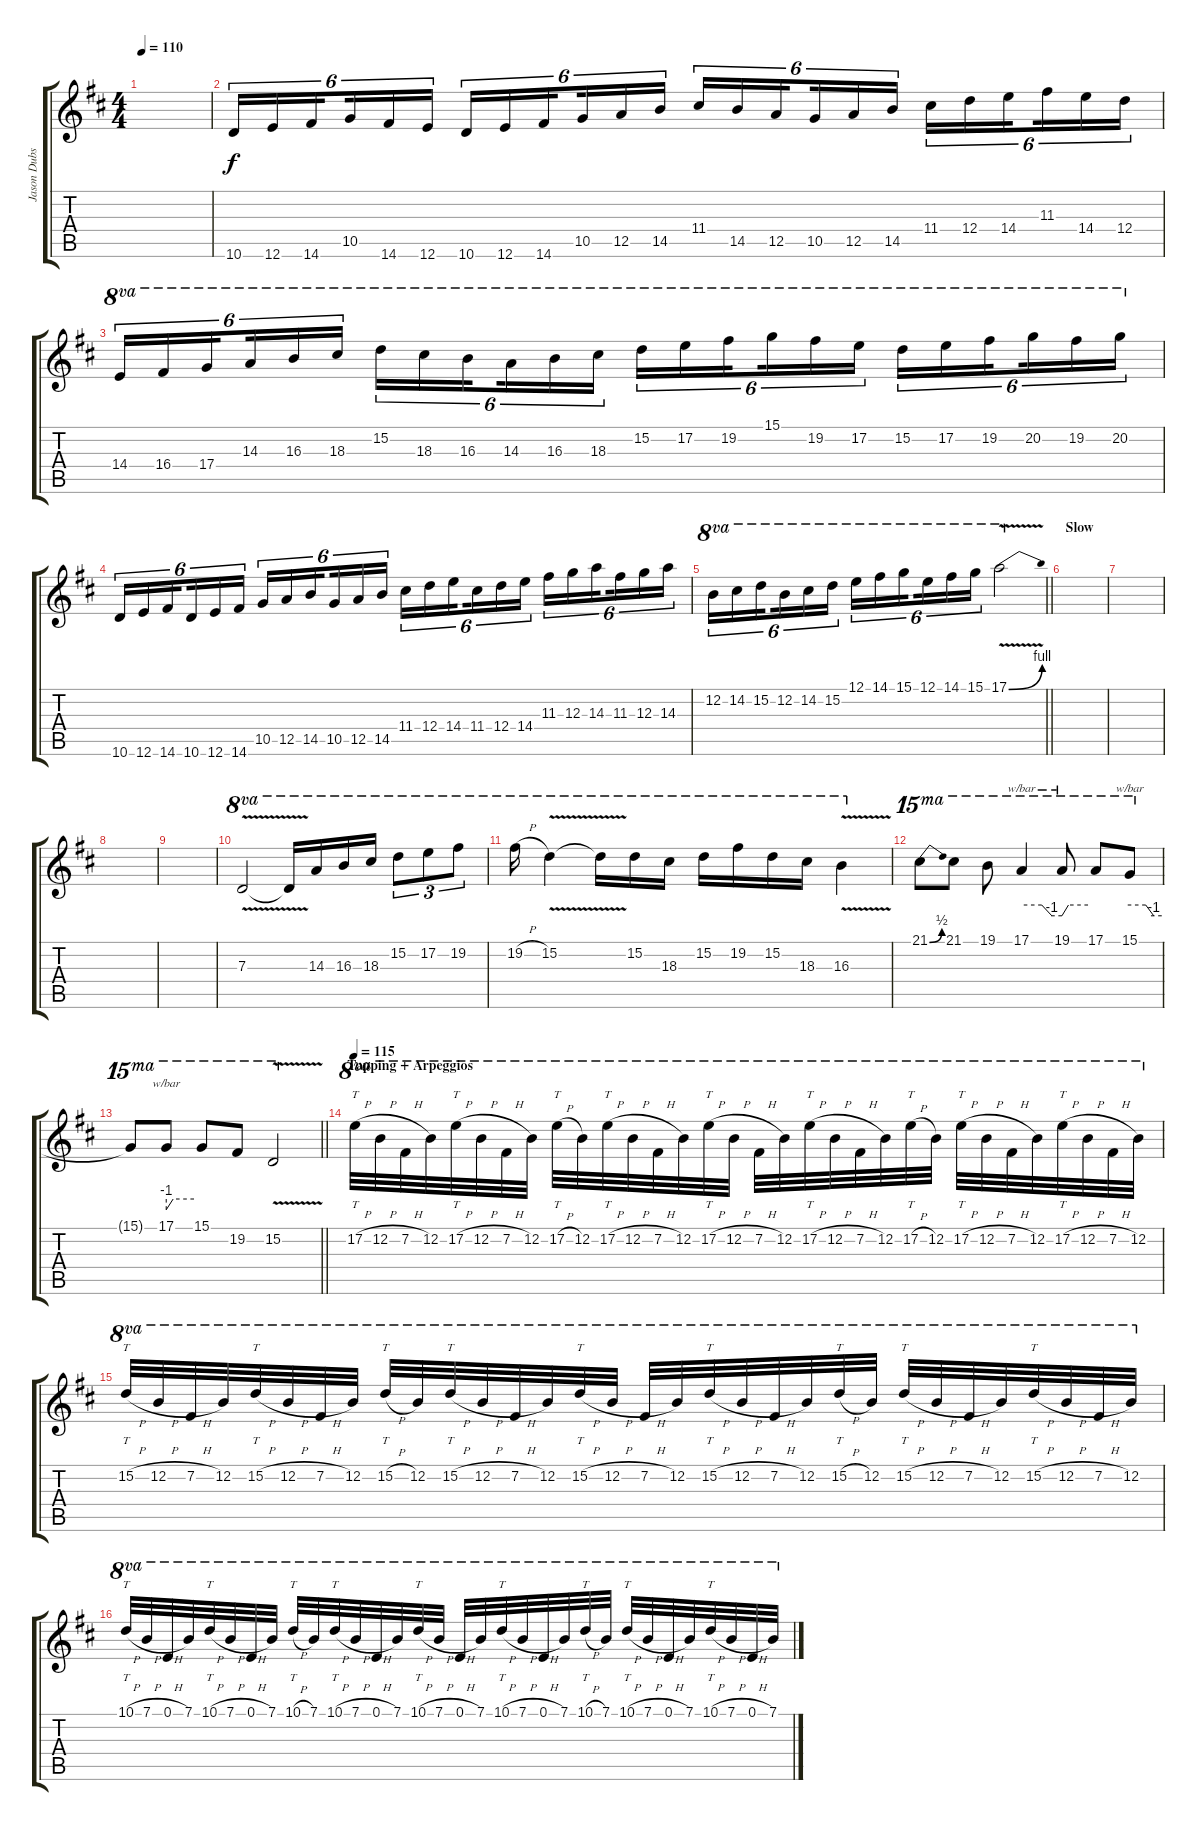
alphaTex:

\track ("Jason Dubs" "Jason Dubs") {instrument overdrivenguitar}
\staff {score tabs}
\tuning (E4 B3 G3 D3 A2 E2) {hide}
\ts (4 4)
\tempo 110
\clef g2
\ks bminor
|
10.6.16{tu (6 4)} 12.6.16{tu (6 4)} 14.6.16{tu (6 4) beam splitsecondary} 10.5.16{tu (6 4)} 14.6.16{tu (6 4)} 12.6.16{tu (6 4)} 10.6.16{tu (6 4)} 12.6.16{tu (6 4)} 14.6.16{tu (6 4) beam splitsecondary} 10.5.16{tu (6 4)} 12.5.16{tu (6 4)} 14.5.16{tu (6 4)} 11.4.16{tu (6 4)} 14.5.16{tu (6 4)} 12.5.16{tu (6 4) beam splitsecondary} 10.5.16{tu (6 4)} 12.5.16{tu (6 4)} 14.5.16{tu (6 4)} 11.4.16{tu (6 4)} 12.4.16{tu (6 4)} 14.4.16{tu (6 4) beam splitsecondary} 11.3.16{tu (6 4)} 14.4.16{tu (6 4)} 12.4.16{tu (6 4)} |
14.4.16{tu (6 4) ot 8va} 16.4.16{tu (6 4) ot 8va} 17.4.16{tu (6 4) ot 8va beam splitsecondary} 14.3.16{tu (6 4) ot 8va} 16.3.16{tu (6 4) ot 8va} 18.3.16{tu (6 4) ot 8va} 15.2.16{tu (6 4) ot 8va} 18.3.16{tu (6 4) ot 8va} 16.3.16{tu (6 4) ot 8va beam splitsecondary} 14.3.16{tu (6 4) ot 8va} 16.3.16{tu (6 4) ot 8va} 18.3.16{tu (6 4) ot 8va} 15.2.16{tu (6 4) ot 8va} 17.2.16{tu (6 4) ot 8va} 19.2.16{tu (6 4) ot 8va beam splitsecondary} 15.1.16{tu (6 4) ot 8va} 19.2.16{tu (6 4) ot 8va} 17.2.16{tu (6 4) ot 8va} 15.2.16{tu (6 4) ot 8va} 17.2.16{tu (6 4) ot 8va} 19.2.16{tu (6 4) ot 8va beam splitsecondary} 20.2.16{tu (6 4) ot 8va} 19.2.16{tu (6 4) ot 8va} 20.2.16{tu (6 4) ot 8va} |
10.6.16{tu (6 4)} 12.6.16{tu (6 4)} 14.6.16{tu (6 4) beam splitsecondary} 10.6.16{tu (6 4)} 12.6.16{tu (6 4)} 14.6.16{tu (6 4)} 10.5.16{tu (6 4)} 12.5.16{tu (6 4)} 14.5.16{tu (6 4) beam splitsecondary} 10.5.16{tu (6 4)} 12.5.16{tu (6 4)} 14.5.16{tu (6 4)} 11.4.16{tu (6 4)} 12.4.16{tu (6 4)} 14.4.16{tu (6 4) beam splitsecondary} 11.4.16{tu (6 4)} 12.4.16{tu (6 4)} 14.4.16{tu (6 4)} 11.3.16{tu (6 4)} 12.3.16{tu (6 4)} 14.3.16{tu (6 4) beam splitsecondary} 11.3.16{tu (6 4)} 12.3.16{tu (6 4)} 14.3.16{tu (6 4)} |
\barLineRight lightlight
12.2.16{tu (6 4) ot 8va} 14.2.16{tu (6 4) ot 8va} 15.2.16{tu (6 4) ot 8va beam splitsecondary} 12.2.16{tu (6 4) ot 8va} 14.2.16{tu (6 4) ot 8va} 15.2.16{tu (6 4) ot 8va} 12.1.16{tu (6 4) ot 8va} 14.1.16{tu (6 4) ot 8va} 15.1.16{tu (6 4) ot 8va beam splitsecondary} 12.1.16{tu (6 4) ot 8va} 14.1.16{tu (6 4) ot 8va} 15.1.16{tu (6 4) ot 8va} 17.1{be (bend 0 0 60 4) v}.2{ot 8va} |
\section ("" "Slow")
|
|
|
|
7.3{v}.2{ot 8va} 7.3{t}.16{ot 8va} 14.3.16{ot 8va} 16.3.16{ot 8va} 18.3.16{ot 8va} 15.2.8{tu (3 2) ot 8va} 17.2.8{tu (3 2) ot 8va} 19.2.8{tu (3 2) ot 8va} |
19.2{h}.16{ot 8va} 15.2{v}.4{ot 8va} 15.2{t}.16{ot 8va} 15.2.16{ot 8va} 18.3.16{ot 8va} 15.2.16{ot 8va} 19.2.16{ot 8va} 15.2.16{ot 8va} 18.3.16{ot 8va} 16.3{v}.4{ot 8va} |
21.1{be (bend 0 0 60 2)}.8{ot 15ma} 21.1.8{ot 15ma} 19.1.8{ot 15ma} 17.1.4{tbe (custom default 0 0 30 0 45 -4 60 -4) ot 15ma} 19.1.8{tbe (custom default 0 -4 15 0 60 0) ot 15ma} 17.1.8{ot 15ma} 15.1.8{tbe (custom default 0 0 30 0 45 -4 60 -4) ot 15ma} |
\barLineRight lightlight
15.1{t}.8{ot 15ma} 17.1.8{tbe (custom default 0 -4 15 0 60 0) ot 15ma} 15.1.8{ot 15ma} 19.2.8{ot 15ma} 15.2{v}.2{ot 15ma} |
\section ("" "Tapping + Arpeggios")
\tempo 115
17.2{h}.32{tt ot 8va balance 16} 12.2{h}.32{ot 8va} 7.2{h}.32{ot 8va} 12.2.32{ot 8va} 17.2{h}.32{tt ot 8va} 12.2{h}.32{ot 8va} 7.2{h}.32{ot 8va} 12.2.32{ot 8va} 17.2{h}.32{tt ot 8va} 12.2.32{ot 8va} 17.2{h}.32{tt ot 8va} 12.2{h}.32{ot 8va} 7.2{h}.32{ot 8va} 12.2.32{ot 8va} 17.2{h}.32{tt ot 8va} 12.2{h}.32{ot 8va} 7.2{h}.32{ot 8va} 12.2.32{ot 8va} 17.2{h}.32{tt ot 8va} 12.2{h}.32{ot 8va} 7.2{h}.32{ot 8va} 12.2.32{ot 8va} 17.2{h}.32{tt ot 8va} 12.2.32{ot 8va} 17.2{h}.32{tt ot 8va} 12.2{h}.32{ot 8va} 7.2{h}.32{ot 8va} 12.2.32{ot 8va} 17.2{h}.32{tt ot 8va} 12.2{h}.32{ot 8va} 7.2{h}.32{ot 8va} 12.2.32{ot 8va} |
15.2{h}.32{tt ot 8va} 12.2{h}.32{ot 8va} 7.2{h}.32{ot 8va} 12.2.32{ot 8va} 15.2{h}.32{tt ot 8va} 12.2{h}.32{ot 8va} 7.2{h}.32{ot 8va} 12.2.32{ot 8va} 15.2{h}.32{tt ot 8va} 12.2.32{ot 8va} 15.2{h}.32{tt ot 8va} 12.2{h}.32{ot 8va} 7.2{h}.32{ot 8va} 12.2.32{ot 8va} 15.2{h}.32{tt ot 8va} 12.2{h}.32{ot 8va} 7.2{h}.32{ot 8va} 12.2.32{ot 8va} 15.2{h}.32{tt ot 8va} 12.2{h}.32{ot 8va} 7.2{h}.32{ot 8va} 12.2.32{ot 8va} 15.2{h}.32{tt ot 8va} 12.2.32{ot 8va} 15.2{h}.32{tt ot 8va} 12.2{h}.32{ot 8va} 7.2{h}.32{ot 8va} 12.2.32{ot 8va} 15.2{h}.32{tt ot 8va} 12.2{h}.32{ot 8va} 7.2{h}.32{ot 8va} 12.2.32{ot 8va} |
10.1{h}.32{tt ot 8va} 7.1{h}.32{ot 8va} 0.1{h}.32{ot 8va} 7.1.32{ot 8va} 10.1{h}.32{tt ot 8va} 7.1{h}.32{ot 8va} 0.1{h}.32{ot 8va} 7.1.32{ot 8va} 10.1{h}.32{tt ot 8va} 7.1.32{ot 8va} 10.1{h}.32{tt ot 8va} 7.1{h}.32{ot 8va} 0.1{h}.32{ot 8va} 7.1.32{ot 8va} 10.1{h}.32{tt ot 8va} 7.1{h}.32{ot 8va} 0.1{h}.32{ot 8va} 7.1.32{ot 8va} 10.1{h}.32{tt ot 8va} 7.1{h}.32{ot 8va} 0.1{h}.32{ot 8va} 7.1.32{ot 8va} 10.1{h}.32{tt ot 8va} 7.1.32{ot 8va} 10.1{h}.32{tt ot 8va} 7.1{h}.32{ot 8va} 0.1{h}.32{ot 8va} 7.1.32{ot 8va} 10.1{h}.32{tt ot 8va} 7.1{h}.32{ot 8va} 0.1{h}.32{ot 8va} 7.1.32{ot 8va}
